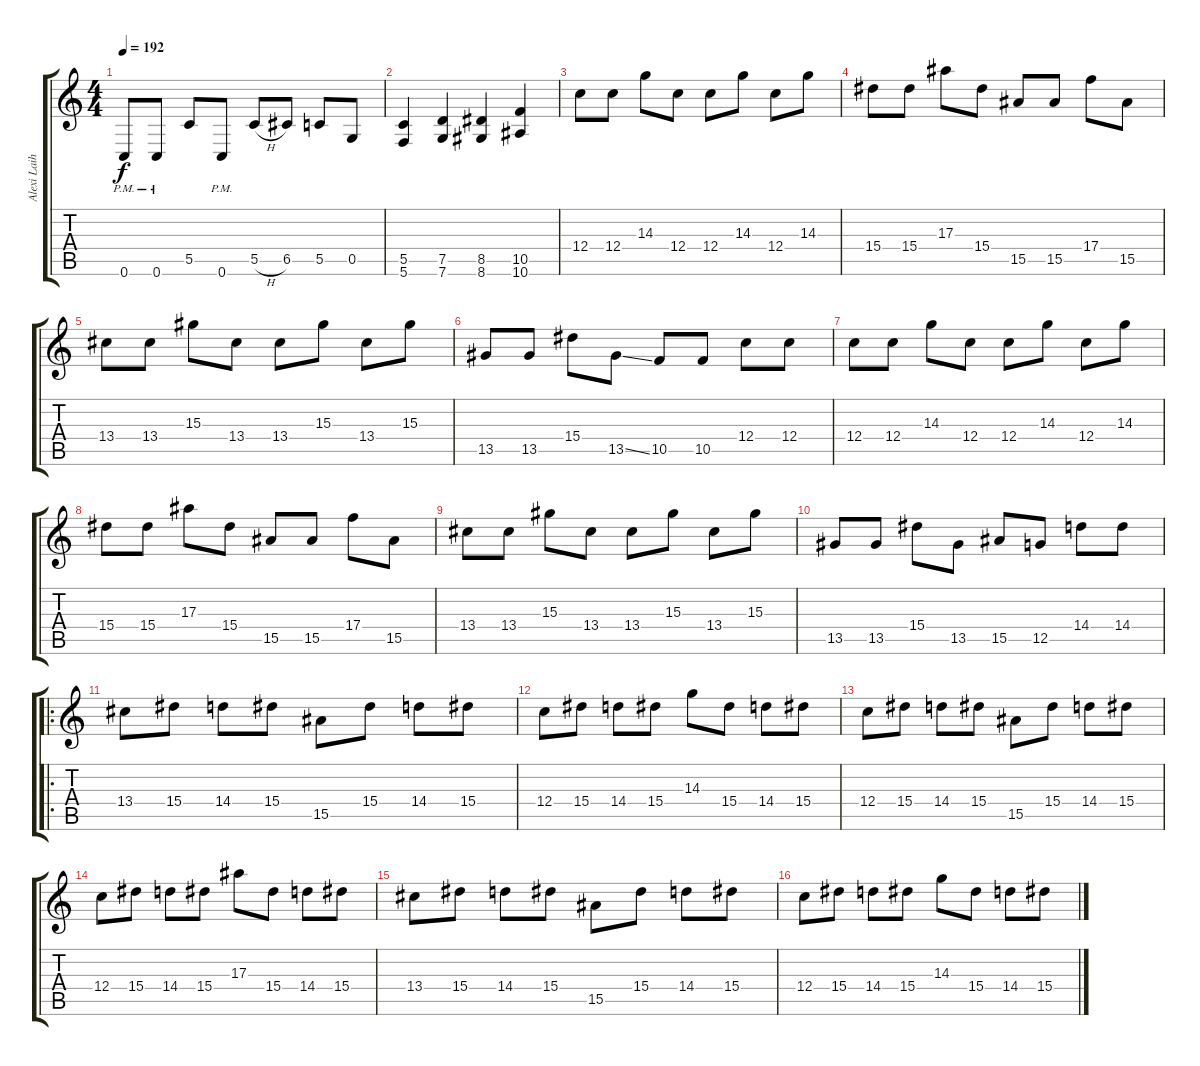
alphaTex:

\track ("Alexi Laiho" "Alexi Laih") {instrument distortionguitar}
\staff {score tabs}
\tuning (D4 A3 F3 C3 G2 C2) {hide}
\ts (4 4)
\tempo 192
\clef g2
\ks c
0.6{pm}.8{dy f} 0.6{pm}.8 5.5.8 0.6{pm}.8 5.5{h}.8 6.5.8 5.5.8 0.5.8 |
(5.5 5.6).4 (7.5 7.6).4 (8.5 8.6).4 (10.5 10.6).4 |
12.4.8 12.4.8 14.3.8 12.4.8 12.4.8 14.3.8 12.4.8 14.3.8 |
15.4.8 15.4.8 17.3.8 15.4.8 15.5.8 15.5.8 17.4.8 15.5.8 |
13.4.8 13.4.8 15.3.8 13.4.8 13.4.8 15.3.8 13.4.8 15.3.8 |
13.5.8 13.5.8 15.4.8 13.5{ss}.8 10.5.8 10.5.8 12.4.8 12.4.8 |
12.4.8 12.4.8 14.3.8 12.4.8 12.4.8 14.3.8 12.4.8 14.3.8 |
15.4.8 15.4.8 17.3.8 15.4.8 15.5.8 15.5.8 17.4.8 15.5.8 |
13.4.8 13.4.8 15.3.8 13.4.8 13.4.8 15.3.8 13.4.8 15.3.8 |
13.5.8 13.5.8 15.4.8 13.5.8 15.5.8 12.5.8 14.4.8 14.4.8 |
\ro
13.4.8 15.4.8 14.4.8 15.4.8 15.5.8 15.4.8 14.4.8 15.4.8 |
12.4.8 15.4.8 14.4.8 15.4.8 14.3.8 15.4.8 14.4.8 15.4.8 |
12.4.8 15.4.8 14.4.8 15.4.8 15.5.8 15.4.8 14.4.8 15.4.8 |
12.4.8 15.4.8 14.4.8 15.4.8 17.3.8 15.4.8 14.4.8 15.4.8 |
13.4.8 15.4.8 14.4.8 15.4.8 15.5.8 15.4.8 14.4.8 15.4.8 |
12.4.8 15.4.8 14.4.8 15.4.8 14.3.8 15.4.8 14.4.8 15.4.8
